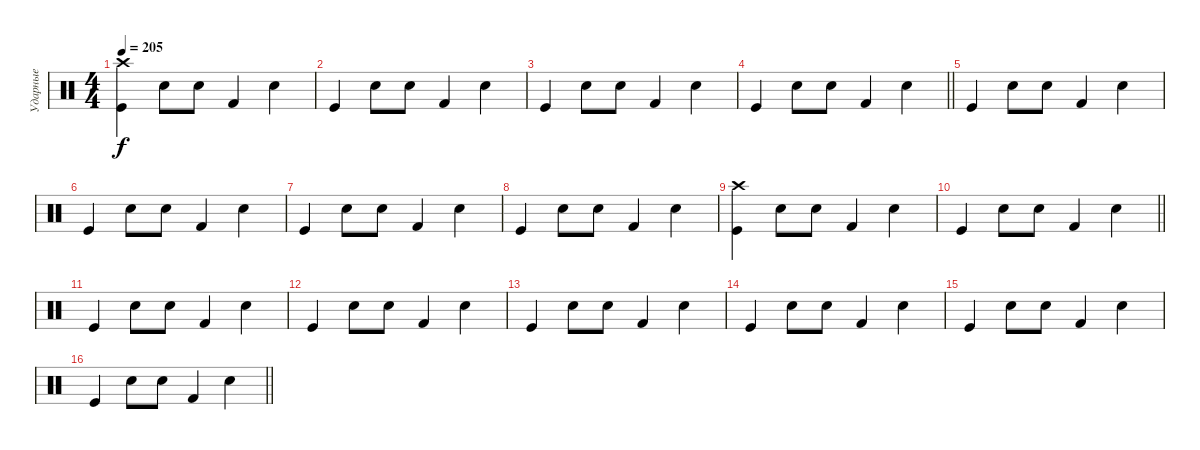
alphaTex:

\track ("Ударные" "Ударные") {instrument percussion}
\staff {score}
\articulation defaults
\ts (4 4)
\tempo 205
\clef neutral
\ks c
("Kick (hit)" "Crash high (hit)").4{dy f} "Snare (hit) 2".8 "Snare (hit) 2".8 "Kick (hit) 2".4 "Snare (hit) 2".4 |
"Kick (hit)".4 "Snare (hit) 2".8 "Snare (hit) 2".8 "Kick (hit) 2".4 "Snare (hit) 2".4 |
"Kick (hit)".4 "Snare (hit) 2".8 "Snare (hit) 2".8 "Kick (hit) 2".4 "Snare (hit) 2".4 |
\barLineRight lightlight "Kick (hit)".4 "Snare (hit) 2".8 "Snare (hit) 2".8 "Kick (hit) 2".4 "Snare (hit) 2".4
|
"Kick (hit)".4 "Snare (hit) 2".8 "Snare (hit) 2".8 "Kick (hit) 2".4 "Snare (hit) 2".4 |
"Kick (hit)".4 "Snare (hit) 2".8 "Snare (hit) 2".8 "Kick (hit) 2".4 "Snare (hit) 2".4 |
"Kick (hit)".4 "Snare (hit) 2".8 "Snare (hit) 2".8 "Kick (hit) 2".4 "Snare (hit) 2".4 |
"Kick (hit)".4 "Snare (hit) 2".8 "Snare (hit) 2".8 "Kick (hit) 2".4 "Snare (hit) 2".4 |
("Kick (hit)" "Crash high (hit)").4 "Snare (hit) 2".8 "Snare (hit) 2".8 "Kick (hit) 2".4 "Snare (hit) 2".4 |
\barLineRight lightlight "Kick (hit)".4 "Snare (hit) 2".8 "Snare (hit) 2".8 "Kick (hit) 2".4 "Snare (hit) 2".4
|
"Kick (hit)".4 "Snare (hit) 2".8 "Snare (hit) 2".8 "Kick (hit) 2".4 "Snare (hit) 2".4 |
"Kick (hit)".4 "Snare (hit) 2".8 "Snare (hit) 2".8 "Kick (hit) 2".4 "Snare (hit) 2".4 |
"Kick (hit)".4 "Snare (hit) 2".8 "Snare (hit) 2".8 "Kick (hit) 2".4 "Snare (hit) 2".4 |
"Kick (hit)".4 "Snare (hit) 2".8 "Snare (hit) 2".8 "Kick (hit) 2".4 "Snare (hit) 2".4 |
"Kick (hit)".4 "Snare (hit) 2".8 "Snare (hit) 2".8 "Kick (hit) 2".4 "Snare (hit) 2".4 |
\barLineRight lightlight "Kick (hit)".4 "Snare (hit) 2".8 "Snare (hit) 2".8 "Kick (hit) 2".4 "Snare (hit) 2".4
